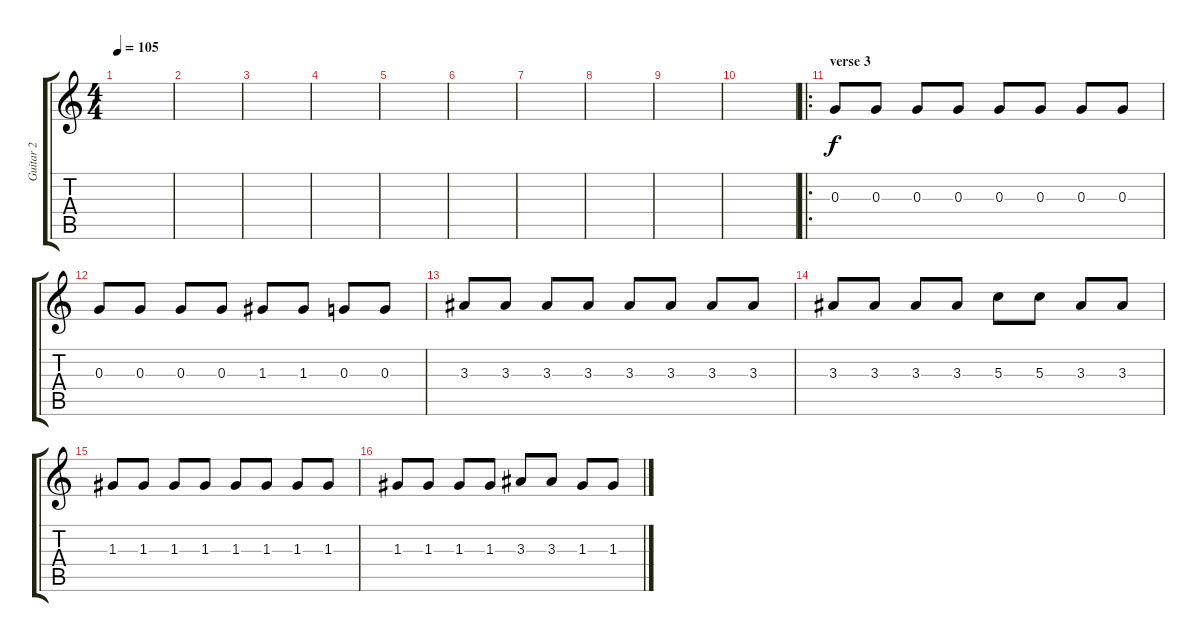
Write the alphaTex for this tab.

\track ("Guitar 2" "Guitar 2") {instrument electricguitarjazz}
\staff {score tabs}
\tuning (E4 B3 G3 D3 A2 E2) {hide}
\ts (4 4)
\tempo 105
\clef g2
\ks c
|
|
|
|
|
|
|
|
|
|
\ro
\section ("" "verse 3")
0.3.8{instrument electricguitarjazz} 0.3.8 0.3.8 0.3.8 0.3.8 0.3.8 0.3.8 0.3.8 |
0.3.8 0.3.8 0.3.8 0.3.8 1.3.8 1.3.8 0.3.8 0.3.8 |
3.3.8 3.3.8 3.3.8 3.3.8 3.3.8 3.3.8 3.3.8 3.3.8 |
3.3.8 3.3.8 3.3.8 3.3.8 5.3.8 5.3.8 3.3.8 3.3.8 |
1.3.8 1.3.8 1.3.8 1.3.8 1.3.8 1.3.8 1.3.8 1.3.8 |
1.3.8 1.3.8 1.3.8 1.3.8 3.3.8 3.3.8 1.3.8 1.3.8
